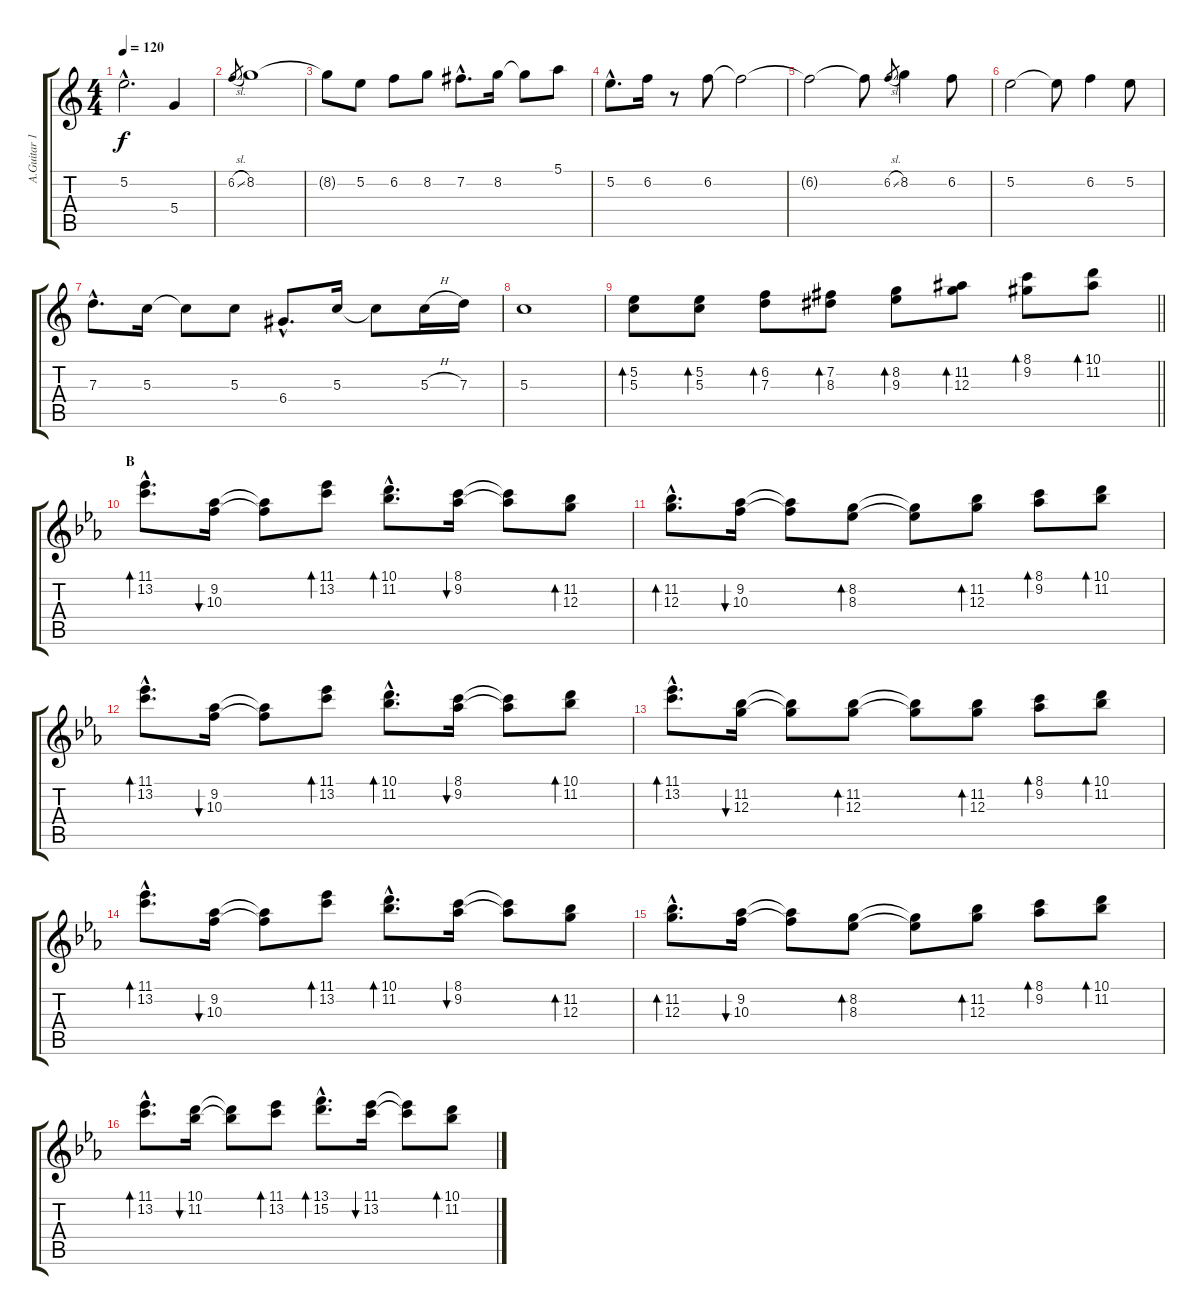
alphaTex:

\track ("A.Guitar 1" "A.Guitar 1") {instrument acousticguitarsteel}
\staff {score tabs}
\tuning (E4 B3 G3 D3 A2 E2) {hide}
\ts (4 4)
\tempo 120
\clef g2
\ks c
5.2{hac t}.2{d dy f} 5.4.4 |
6.2{sl}.8{gr} 8.2.1 |
8.2{t}.8 5.2.8 6.2.8 8.2.8 7.2{hac}.8{d} 8.2.16 8.2{t}.8 5.1.8 |
5.2{hac}.8{d} 6.2.16 r.8 6.2.8 6.2{t}.2 |
6.2{t}.2 6.2{t}.8 6.2{sl}.8{gr} 8.2.4 6.2.8 |
5.2.2 5.2{t}.8 6.2.4 5.2.8 |
7.3{hac}.8{d} 5.3.16 5.3{t}.8 5.3.8 6.4{hac}.8{d} 5.3.16 5.3{t}.8 5.3{h}.16 7.3.16 |
5.3.1 |
\barLineRight lightlight
(5.2 5.3).8{bd 30} (5.2 5.3).8{bd 30} (6.2 7.3).8{bd 30} (7.2 8.3).8{bd 30} (8.2 9.3).8{bd 30} (11.2 12.3).8{bd 30} (8.1 9.2).8{bd 30} (10.1 11.2).8{bd 30} |
\section ("" "B")
\ks eb
(11.1{hac} 13.2{hac}).8{d bd 30} (9.2 10.3).16{bu 30} (9.2{t} 10.3{t}).8 (11.1 13.2).8{bd 30} (10.1{hac} 11.2{hac}).8{d bd 30} (8.1 9.2).16{bu 30} (8.1{t} 9.2{t}).8 (11.2 12.3).8{bd 30} |
(11.2{hac} 12.3{hac}).8{d bd 30} (9.2 10.3).16{bu 30} (9.2{t} 10.3{t}).8 (8.2 8.3).8{bd 30} (8.2{t} 8.3{t}).8 (11.2 12.3).8{bd 30} (8.1 9.2).8{bd 30} (10.1 11.2).8{bd 30} |
(11.1{hac} 13.2{hac}).8{d bd 30} (9.2 10.3).16{bu 30} (9.2{t} 10.3{t}).8 (11.1 13.2).8{bd 30} (10.1{hac} 11.2{hac}).8{d bd 30} (8.1 9.2).16{bu 30} (8.1{t} 9.2{t}).8 (10.1 11.2).8{bd 30} |
(11.1{hac} 13.2{hac}).8{d bd 30} (11.2 12.3).16{bu 30} (11.2{t} 12.3{t}).8 (11.2 12.3).8{bd 30} (11.2{t} 12.3{t}).8 (11.2 12.3).8{bd 30} (8.1 9.2).8{bd 30} (10.1 11.2).8{bd 30} |
(11.1{hac} 13.2{hac}).8{d bd 30} (9.2 10.3).16{bu 30} (9.2{t} 10.3{t}).8 (11.1 13.2).8{bd 30} (10.1{hac} 11.2{hac}).8{d bd 30} (8.1 9.2).16{bu 30} (8.1{t} 9.2{t}).8 (11.2 12.3).8{bd 30} |
(11.2{hac} 12.3{hac}).8{d bd 30} (9.2 10.3).16{bu 30} (9.2{t} 10.3{t}).8 (8.2 8.3).8{bd 30} (8.2{t} 8.3{t}).8 (11.2 12.3).8{bd 30} (8.1 9.2).8{bd 30} (10.1 11.2).8{bd 30} |
(11.1{hac} 13.2{hac}).8{d bd 30} (10.1 11.2).16{bu 30} (10.1{t} 11.2{t}).8 (11.1 13.2).8{bd 30} (13.1{hac} 15.2{hac}).8{d bd 30} (11.1 13.2).16{bu 30} (11.1{t} 13.2{t}).8 (10.1 11.2).8{bd 30}
